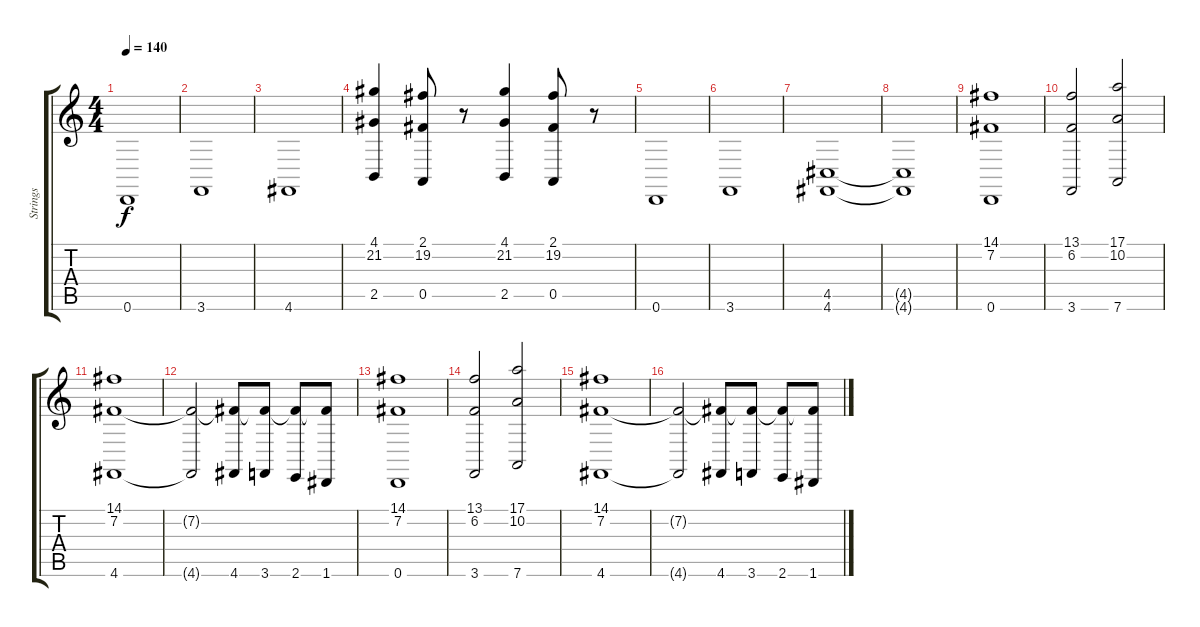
\track ("Strings" "Strings") {instrument stringensemble1}
\staff {score tabs}
\tuning (E4 B3 G3 D3 A2 D2) {hide}
\ts (4 4)
\tempo 140
\clef g2
\ks c
0.6.1{dy f} |
3.6.1 |
4.6.1 |
(4.1 21.2 2.5).4 (2.1 19.2 0.5).8 r.8 (4.1 21.2 2.5).4 (2.1 19.2 0.5).8 r.8 |
0.6.1 |
3.6.1 |
(4.5 4.6).1 |
(4.5{t} 4.6{t}).1 |
(14.1 7.2 0.6).1 |
(13.1 6.2 3.6).2 (17.1 10.2 7.6).2 |
(14.1 7.2 4.6).1 |
(7.2{t} 4.6{t}).2 (7.2{t} 4.6).8 (7.2{t} 3.6).8 (7.2{t} 2.6).8 (7.2{t} 1.6).8 |
(14.1 7.2 0.6).1 |
(13.1 6.2 3.6).2 (17.1 10.2 7.6).2 |
(14.1 7.2 4.6).1 |
(7.2{t} 4.6{t}).2 (7.2{t} 4.6).8 (7.2{t} 3.6).8 (7.2{t} 2.6).8 (7.2{t} 1.6).8
